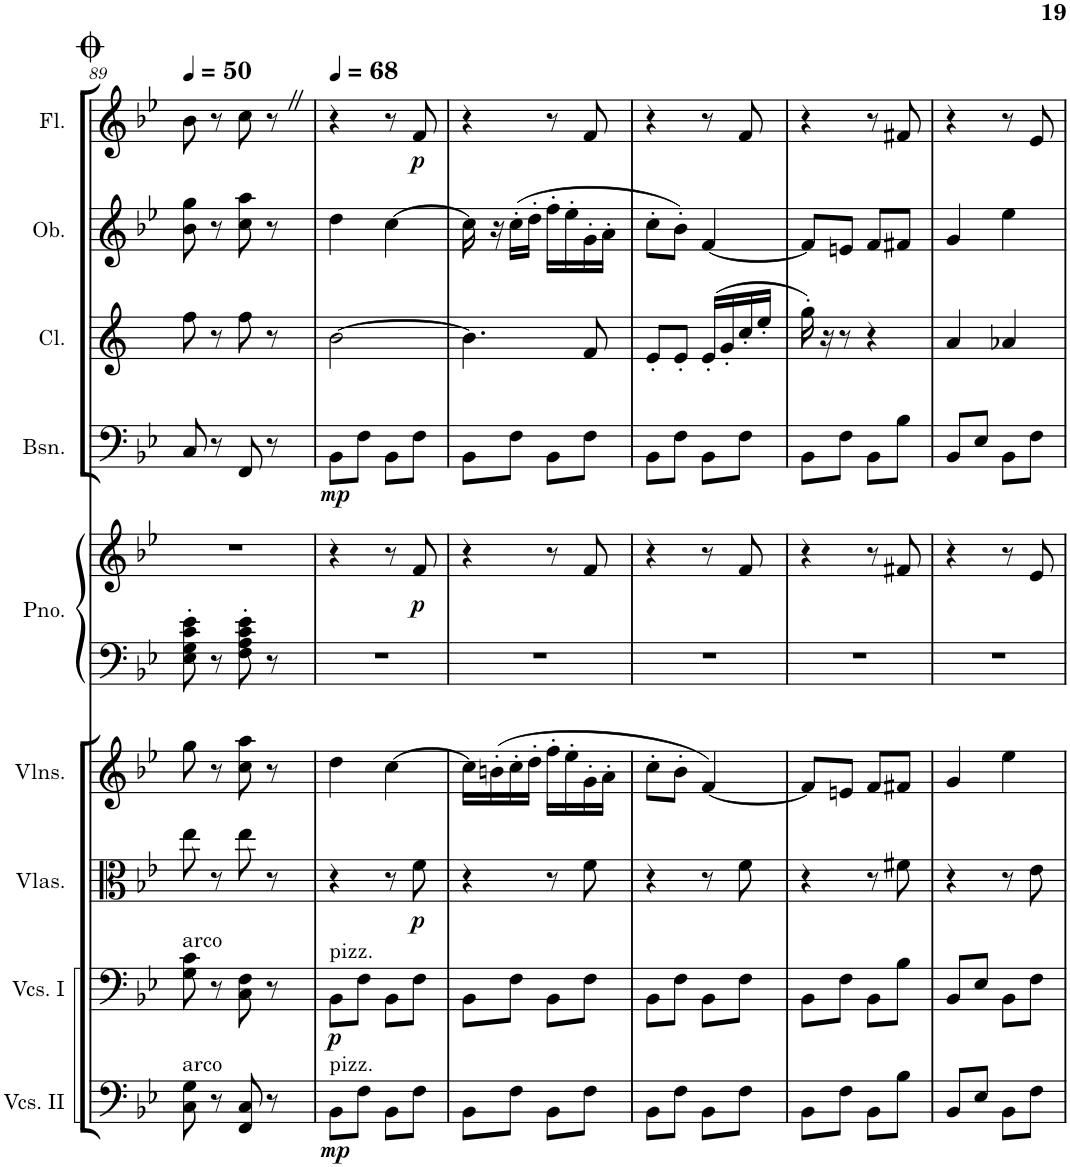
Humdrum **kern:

**kern	**dynam	**kern	**dynam	**kern	**dynam	**kern	**kern	**kern	**dynam	**kern	**dynam	**kern	**kern	**kern	**dynam
*part9	*part9	*part8	*part8	*part7	*part7	*part6	*part5	*part5	*part5	*part4	*part4	*part3	*part2	*part1	*part1
*staff10	*staff10	*staff9	*staff9	*staff8	*staff8	*staff7	*staff6	*staff5	*staff5/6	*staff4	*staff4	*staff3	*staff2	*staff1	*staff1
*I"Violoncellos II	*	*I"Violoncellos I	*	*I"Violas	*	*I"Violins	*I"Piano	*	*	*I"Bassoon	*	*I"Clarinet	*I"Oboe	*I"Flute	*
*I'Vcs. II	*	*I'Vcs. I	*	*I'Vlas.	*	*I'Vlns.	*I'Pno.	*	*	*I'Bsn.	*	*I'Cl.	*I'Ob.	*I'Fl.	*
!!LO:PB:g=z
*clefF4	*	*clefF4	*	*clefC3	*	*clefG2	*clefF4	*clefG2	*	*clefF4	*	*clefG2	*clefG2	*clefG2	*
*	*	*	*	*	*	*	*	*	*	*	*	*Trd1c2	*	*	*
*k[b-e-]	*	*k[b-e-]	*	*k[b-e-]	*	*k[b-e-]	*k[b-e-]	*k[b-e-]	*	*k[b-e-]	*	*k[]	*k[b-e-]	*k[b-e-]	*
*M2/4	*	*M2/4	*	*M2/4	*	*M2/4	*M2/4	*M2/4	*	*M2/4	*	*M2/4	*M2/4	*M2/4	*
*MM50	*	*MM50	*	*MM50	*	*MM50	*MM50	*MM50	*	*MM50	*	*MM50	*MM50	*MM50	*
=89	=89	=89	=89	=89	=89	=89	=89	=89	=89	=89	=89	=89	=89	=89	=89
!	!	!LO:TX:a:t=arco	!	!	!	!	!	!	!	!	!	!	!	!	!
!LO:TX:a:t=arco	!	!	!	!	!	!	!	!	!	!	!	!	!	!	!
8C\ 8G\	.	8G\ 8c\	.	8ee-\	.	8gg\	8E-\' 8G\' 8c\' 8e-\'	2r	.	8C/	.	8ff\	8b-\ 8gg\	8b-\	.
8r	.	8r	.	8r	.	8r	8r	.	.	8r	.	8r	8r	8r	.
8FF/ 8C/	.	8C\ 8F\	.	8ee-\	.	8cc\ 8aa\	8F\' 8A\' 8c\' 8e-\'	.	.	8FF/	.	8ff\	8cc\ 8aa\	8cc\	.
8r	.	8r	.	8r	.	8r	8r	.	.	8r	.	8r	8r	8r	.
=90	=90	=90	=90	=90	=90	=90	=90	=90	=90	=90	=90	=90	=90	=90	=90
*	*	*	*	*	*	*	*	*	*	*	*	*	*	*MM68	*
!	!	!LO:TX:a:t=pizz.	!	!	!	!	!	!	!	!	!	!	!	!	!
!LO:TX:a:t=pizz.	!	!	!	!	!	!	!	!	!	!	!	!	!	!	!
!	!LO:DY:b	!	!LO:DY:b	!	!	!	!	!	!	!	!LO:DY:b	!	!	!	!
8BB-\L	mp	8BB-\L	p	4r	.	4dd\	2r	4r	.	8BB-\L	mp	[2b\	4dd\	4r	.
8F\J	.	8F\J	.	.	.	.	.	.	.	8F\J	.	.	.	.	.
8BB-\L	.	8BB-\L	.	8r	.	[4cc\	.	8r	.	8BB-\L	.	.	[4cc\	8r	.
!	!	!	!	!	!LO:DY:b	!	!	!	!LO:DY:b	!	!	!	!	!	!LO:DY:b
8F\J	.	8F\J	.	8f\	p	.	.	8f/	p	8F\J	.	.	.	8f/	p
=91	=91	=91	=91	=91	=91	=91	=91	=91	=91	=91	=91	=91	=91	=91	=91
8BB-\L	.	8BB-\L	.	4r	.	16cc\LL]	2r	4r	.	8BB-\L	.	4.b\]	16cc\]	4r	.
.	.	.	.	.	.	(16bn'\	.	.	.	.	.	.	16r	.	.
8F\J	.	8F\J	.	.	.	16cc'\	.	.	.	8F\J	.	.	(16cc'\LL	.	.
.	.	.	.	.	.	16dd'\JJ	.	.	.	.	.	.	16dd'\JJ	.	.
8BB-\L	.	8BB-\L	.	8r	.	16ff'\LL	.	8r	.	8BB-\L	.	.	16ff'\LL	8r	.
.	.	.	.	.	.	16ee-'\	.	.	.	.	.	.	16ee-'\	.	.
8F\J	.	8F\J	.	8f\	.	16g'\	.	8f/	.	8F\J	.	8f/	16g'\	8f/	.
.	.	.	.	.	.	16a'\JJ	.	.	.	.	.	.	16a'\JJ	.	.
=92	=92	=92	=92	=92	=92	=92	=92	=92	=92	=92	=92	=92	=92	=92	=92
8BB-\L	.	8BB-\L	.	4r	.	8cc'\L	2r	4r	.	8BB-\L	.	8e'/L	8cc'\L	4r	.
8F\J	.	8F\J	.	.	.	8b-'\J	.	.	.	8F\J	.	8e'/J	8b-'\J)	.	.
8BB-\L	.	8BB-\L	.	8r	.	[4f/)	.	8r	.	8BB-\L	.	(16e'/LL	[4f/	8r	.
.	.	.	.	.	.	.	.	.	.	.	.	16g'/	.	.	.
8F\J	.	8F\J	.	8f\	.	.	.	8f/	.	8F\J	.	16cc'/	.	8f/	.
.	.	.	.	.	.	.	.	.	.	.	.	16ee'/JJ	.	.	.
=93	=93	=93	=93	=93	=93	=93	=93	=93	=93	=93	=93	=93	=93	=93	=93
8BB-\L	.	8BB-\L	.	4r	.	8f/L]	2r	4r	.	8BB-\L	.	16gg'\)	8f/L]	4r	.
.	.	.	.	.	.	.	.	.	.	.	.	16r	.	.	.
8F\J	.	8F\J	.	.	.	8en/J	.	.	.	8F\J	.	8r	8en/J	.	.
8BB-\L	.	8BB-\L	.	8r	.	8f/L	.	8r	.	8BB-\L	.	4r	8f/L	8r	.
8B-\J	.	8B-\J	.	8f#X\	.	8f#X/J	.	8f#X/	.	8B-\J	.	.	8f#X/J	8f#X/	.
=94	=94	=94	=94	=94	=94	=94	=94	=94	=94	=94	=94	=94	=94	=94	=94
8BB-/L	.	8BB-/L	.	4r	.	4g/	2r	4r	.	8BB-/L	.	4a/	4g/	4r	.
8E-/J	.	8E-/J	.	.	.	.	.	.	.	8E-/J	.	.	.	.	.
8BB-\L	.	8BB-\L	.	8r	.	4ee-\	.	8r	.	8BB-\L	.	4a-X/	4ee-\	8r	.
8F\J	.	8F\J	.	8e-\	.	.	.	8e-/	.	8F\J	.	.	.	8e-/	.
=	=	=	=	=	=	=	=	=	=	=	=	=	=	=	=
*-	*-	*-	*-	*-	*-	*-	*-	*-	*-	*-	*-	*-	*-	*-	*-
